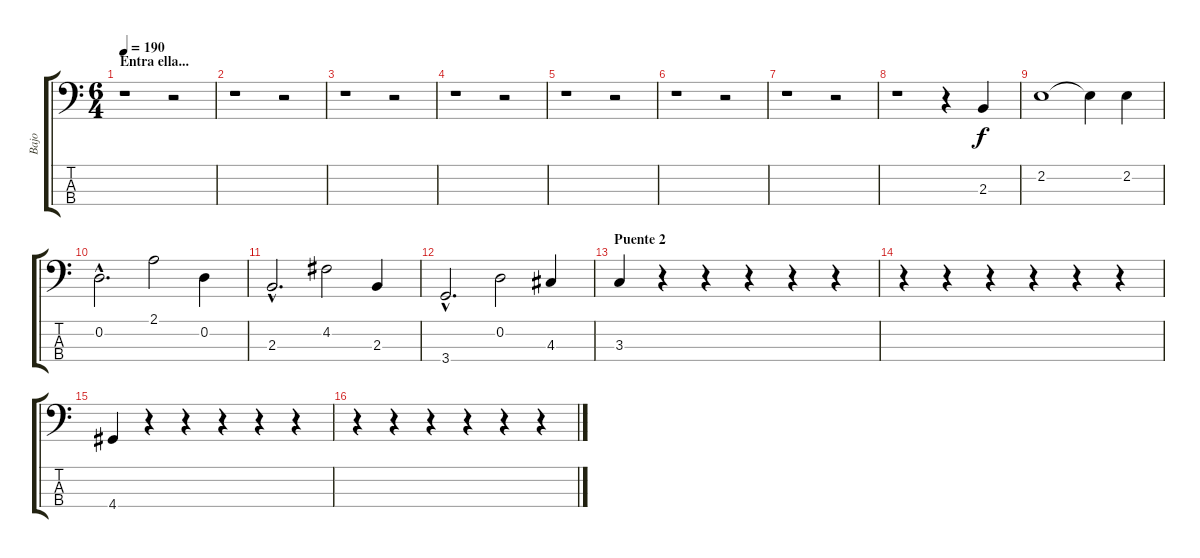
\track ("Bajo" "Bajo") {instrument electricbassfinger}
\staff {score tabs}
\tuning (G2 D2 A1 E1) {hide}
\ts (6 4)
\section ("" "Entra ella...")
\tempo 190
\clef f4
\ks c
r.1{dy f} r.2 |
r.1 r.2 |
r.1 r.2 |
r.1 r.2 |
r.1 r.2 |
r.1 r.2 |
r.1 r.2 |
r.1 r.4 2.3.4 |
2.2.1 2.2{t}.4 2.2.4 |
0.2{hac}.2{d} 2.1.2 0.2.4 |
2.3{hac}.2{d} 4.2.2 2.3.4 |
3.4{hac}.2{d} 0.2.2 4.3.4 |
\section ("" "Puente 2")
3.3.4 r.4 r.4 r.4 r.4 r.4 |
r.4 r.4 r.4 r.4 r.4 r.4 |
4.4.4 r.4 r.4 r.4 r.4 r.4 |
r.4 r.4 r.4 r.4 r.4 r.4
